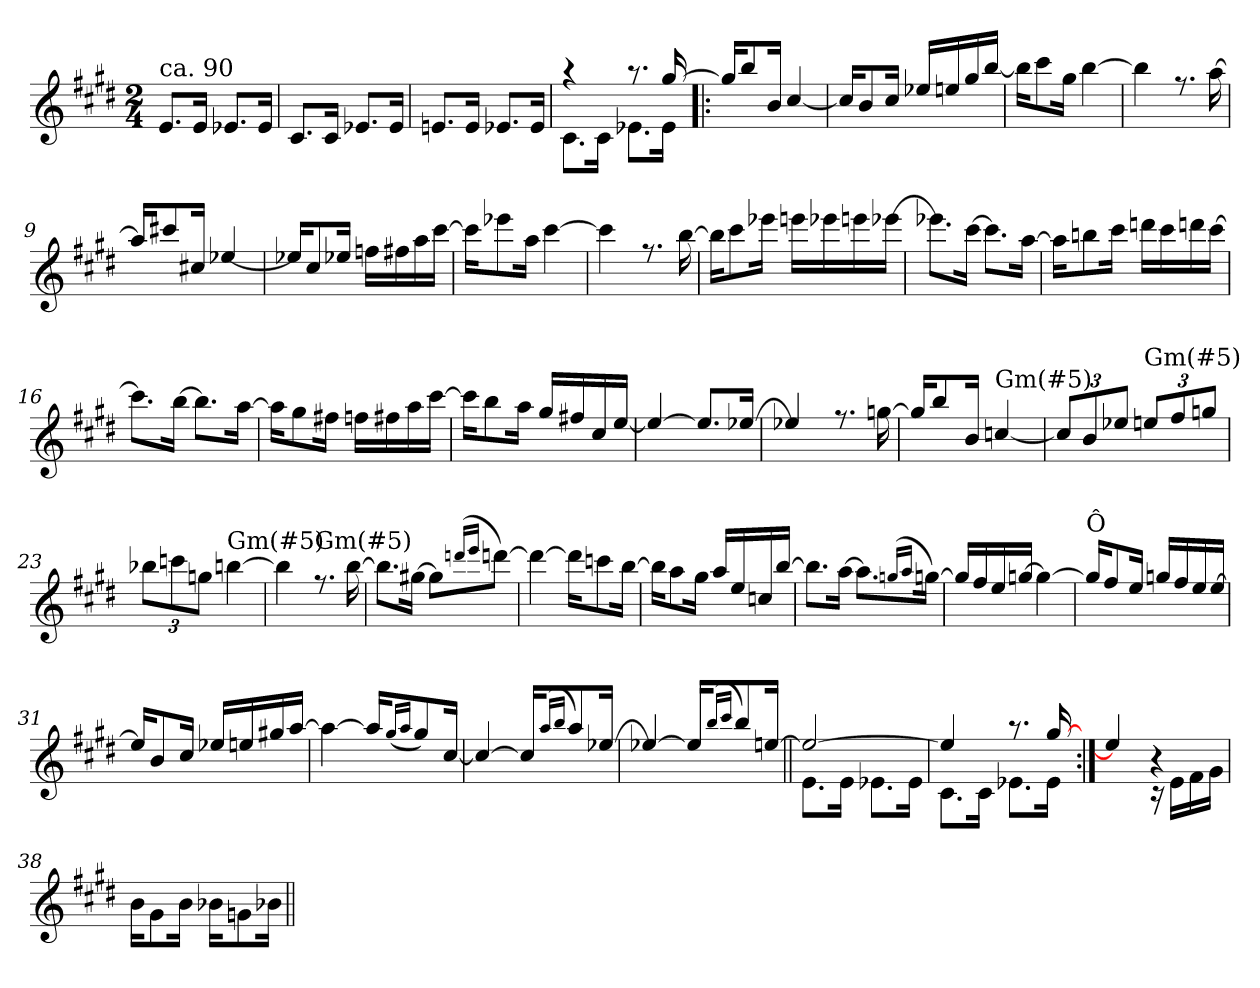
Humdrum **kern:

**kern
*part1
*staff1
*clefG2
*k[f#c#g#d#]
*E:
*M2/4
=1
*^
!LO:TX:a:t=ca. 90	!
8.e!/L	4ryy
16e!/Jk	.
8.e-X!/L	4ryy
16e-!/Jk	.
=2	=2
8.c#!/L	4ryy
16c#!/Jk	.
8.e-X!/L	4ryy
16e-!/Jk	.
=3	=3
8.en!/L	4ryy
16e!/Jk	.
8.e-X!/L	4ryy
16e-!/Jk	.
=4	=4
*	*^
4r	8.c#!\L	4ryy
.	16c#!\Jk	.
8.r	8.e-X!\L	4ryy
[>16gg#/	16e-!\Jk	.
*	*v	*v
!!LO:LB:g=z
=5!|:	=5!|:
16gg#/KL]	4ryy
8bb/	.
16b/Jk	.
[>4cc#/	4ryy
=6	=6
16cc#/KL]	4ryy
8b/	.
16cc#/Jk	.
16ee-X/LL	4ryy
16een/	.
16gg#/	.
[>16bb/JJ	.
=7	=7
16bb\KL]	4ryy
8ccc#\	.
16gg#\Jk	.
[<4bb\	4ryy
=8	=8
4bb\]	4ryy
8.ree	4ryy
[<16aa\	.
=9	=9
16aa/KL]	4ryy
8ccc#X/	.
16cc#X/Jk	.
[>4ee-X/	4ryy
!!LO:LB:g=z	!!
=10	=10
16ee-X/KL]	4ryy
8cc#/	.
16ee-X/Jk	.
16ffn\LL	4ryy
16ff#X\	.
16aa\	.
[<16ccc#\JJ	.
=11	=11
16ccc#\KL]	4ryy
8eee-X\	.
16aa\Jk	.
[<4ccc#\	4ryy
=12	=12
4ccc#\]	4ryy
8.ree	4ryy
[<16bb\	.
=13	=13
16bb\KL]	2ryy
8ccc#\	.
16eee-X\Jk	.
16eeen\LL	.
16eee-X\	.
16eeen\	.
[<16eee-X\JJ	.
=14	=14
8.eee-X\L]	2ryy
[<16ccc#\Jk	.
8.ccc#\L]	.
[<16aa\Jk	.
!!LO:LB:g=z	!!
=15	=15
16aa\KL]	2ryy
8bbn\	.
16ccc#\Jk	.
16dddn\LL	.
16ccc#\	.
16dddn\	.
[<16ccc#\JJ	.
=16	=16
8.ccc#\L]	2ryy
[<16bb\Jk	.
8.bb\L]	.
[<16aa\Jk	.
=17	=17
16aa\KL]	4ryy
8gg#\	.
16ff#X\Jk	.
16ffn\LL	4ryy
16ff#X\	.
16aa\	.
[<16ccc#\JJ	.
=18	=18
16ccc#\KL]	4ryy
8bb\	.
16aa\Jk	.
16gg#/LL	4ryy
16ff#X/	.
16cc#/	.
[>16ee/JJ	.
=19	=19
4ee/_	2ryy
8.ee/L]	.
[>16ee-X/Jk	.
!!LO:LB:g=z	!!
=20	=20
4ee-X/]	2ryy
8.ree	.
[<16ggn\	.
=21	=21
16ggn/KL]	4ryy
8bb/	.
16b/Jk	.
!LO:TX:a:t=Gm(#5)	!
[>4ccn/	4ryy
=22	=22
12ccn/L]	4ryy
12b/	.
12ee-X/J	.
!LO:TX:a:t=Gm(#5)	!
12een/L	4ryy
12ff#/	.
12ggn/J	.
=23	=23
12bb-X\L	4ryy
12cccn\	.
12ggn\J	.
!LO:TX:a:t=Gm(#5)	!
[<4bbn\	4ryy
=24	=24
4bb\]	4ryy
!LO:TX:a:t=Gm(#5)	!
8.ree	4ryy
[<16bb\	.
!!LO:LB:g=z	!!
=25	=25
8.bb\L]	2ryy
[<16gg#X\Jk	.
8gg#\L]	.
(<16qdddn/LL	.
16qeee/JJ	.
[<8dddn\J)	.
=26	=26
4dddn\_	2ryy
16ddd\KL]	.
8cccn\	.
[<16bb\Jk	.
=27	=27
16bb\KL]	2ryy
8aa\	.
16gg#\Jk	.
16aa/LL	.
16ee/	.
16ccn/	.
[>16bb/JJ	.
=28	=28
8.bb\L]	2ryy
[<16aa\Jk	.
8.aa\L]	.
(<16qggn/LL	.
16qaa/JJ	.
[<16ggn\Jk)	.
=29	=29
16ggn/LL]	2ryy
16ff#/	.
16ee/	.
[>16ggn/JJ	.
4gg\_	.
!!LO:LB:g=z	!!
=30	=30
!LO:TX:a:t=Ô	!
16ggn/KL]	2ryy
8ff#/	.
16ee/Jk	.
16ggn/LL	.
16ff#/	.
16ee/	.
[>16ee/JJ	.
=31	=31
16ee/KL]	2ryy
8b/	.
16cc#/Jk	.
16ee-X/LL	.
16een/	.
16gg#X/	.
[>16aa/JJ	.
=32	=32
4aa\_	4ryy
16aa/KL]	4ryy
(<16qgg#/LL	.
16qaa/JJ	.
8gg#/)	.
[>16cc#/Jk	.
=33	=33
4cc#/_	2ryy
16cc#/KL]	.
(<16qaa/LL	.
16qbb/JJ	.
8aa/)	.
[>16ee-X/Jk	.
!!LO:LB:g=z	!!
=34	=34
4ee-X/_	2ryy
16ee-/KL]	.
(<16qbb/LL	.
16qccc#/JJ	.
8bb/)	.
[>16een/Jk	.
=35||	=35||
*	*^
2een/_	8.e!\L	4ryy
.	16e!\Jk	.
.	8.e-X!\L	4ryy
.	16e-!\Jk	.
=36	=36	=36
4een/]	8.c#!\L	4ryy
.	16c#!\Jk	.
8.r	8.e-X!\L	4ryy
[>16gg#/	16e-!\Jk	.
=37:|!	=37:|!	=37:|!
4een/]	4ryy	2ryy
4r	16rB	.
.	16e!\LL	.
.	16f#!\	.
.	16g#!\JJ	.
*	*v	*v
=38	=38
16b!\KL	4ryy
8g#!\	.
16b!\Jk	.
16b-X!\KL	4ryy
8gn!\	.
16b-X!\Jk	.
*v	*v
=||
*-
